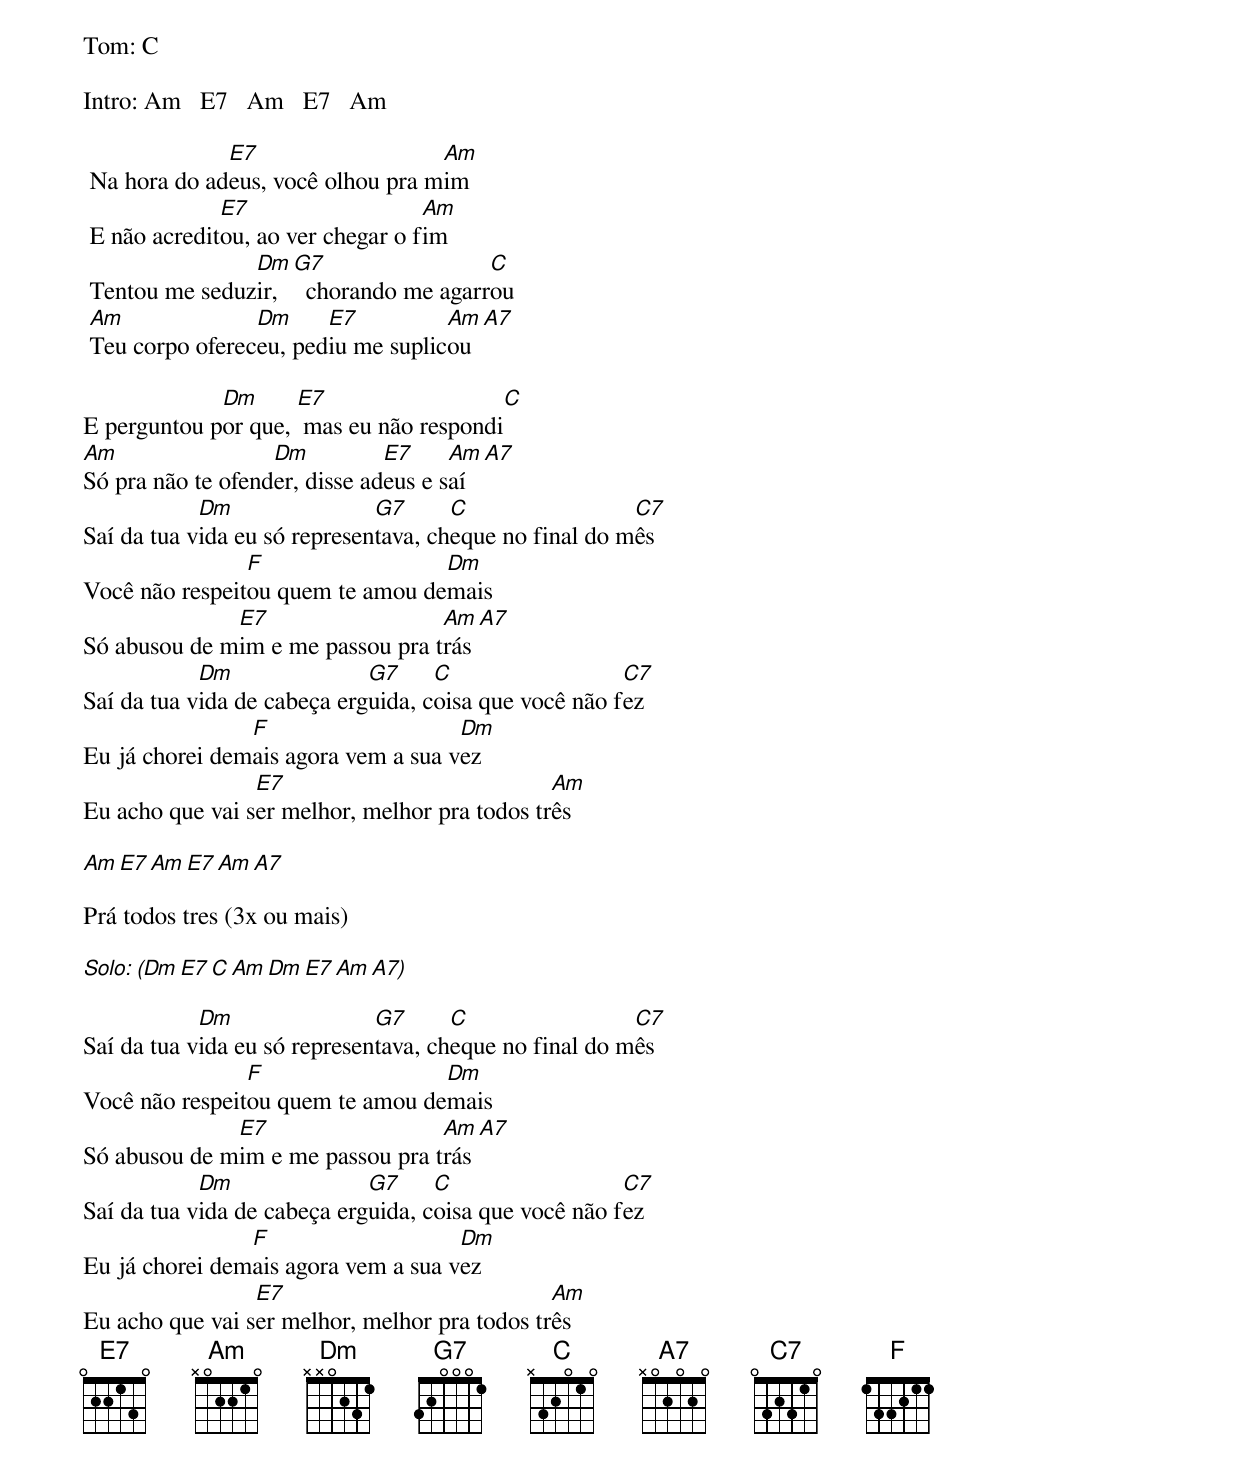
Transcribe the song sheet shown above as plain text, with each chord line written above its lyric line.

Tom: C

Intro: Am   E7   Am   E7   Am

              E7                   Am
 Na hora do adeus, você olhou pra mim
              E7                   Am
 E não acreditou, ao ver chegar o fim
                Dm  G7                 C
 Tentou me seduzir,   chorando me agarrou
 Am              Dm     E7          Am     A7
 Teu corpo ofereceu, pediu me suplicou

             Dm      E7                  C
E perguntou por que,  mas eu não respondi
Am                 Dm          E7     Am     A7
Só pra não te ofender, disse adeus e saí
            Dm                G7      C                 C7
Saí da tua vida eu só representava, cheque no final do mês
                F                 Dm
Você não respeitou quem te amou demais
              E7                  Am     A7
Só abusou de mim e me passou pra trás
            Dm               G7     C                  C7
Saí da tua vida de cabeça erguida, coisa que você não fez
                F                    Dm
Eu já chorei demais agora vem a sua vez
                 E7                            Am
Eu acho que vai ser melhor, melhor pra todos três

Am   E7   Am   E7   Am   A7

Prá todos tres (3x ou mais)

Solo: (Dm E7 C Am Dm  E7 Am A7)

            Dm                G7      C                 C7
Saí da tua vida eu só representava, cheque no final do mês
                F                 Dm
Você não respeitou quem te amou demais
              E7                  Am     A7
Só abusou de mim e me passou pra trás
            Dm               G7     C                  C7
Saí da tua vida de cabeça erguida, coisa que você não fez
                F                    Dm
Eu já chorei demais agora vem a sua vez
                 E7                            Am
Eu acho que vai ser melhor, melhor pra todos três
